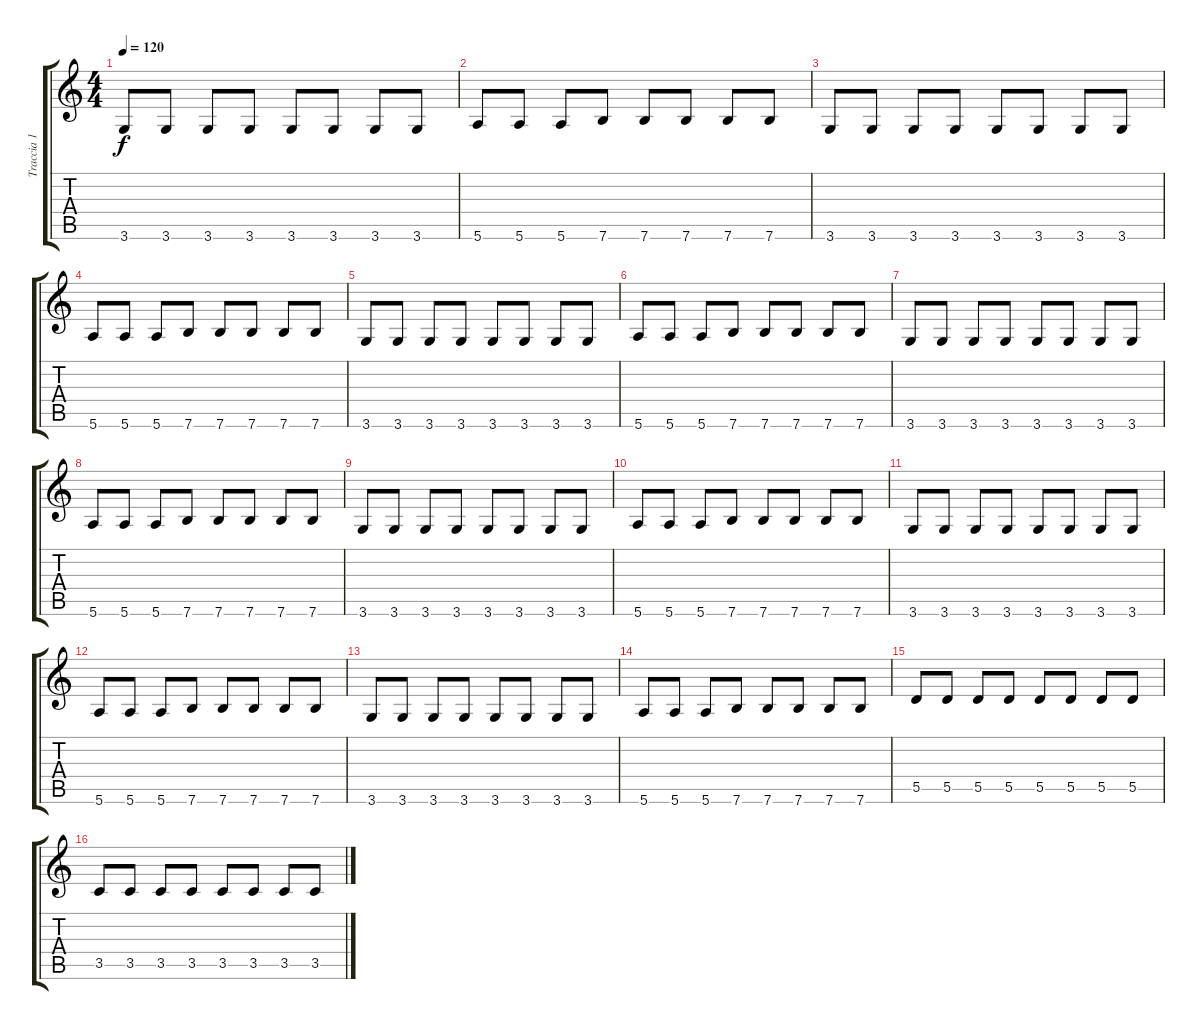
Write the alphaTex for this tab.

\track ("Traccia 1" "Traccia 1") {instrument acousticguitarsteel}
\staff {score tabs}
\tuning (E4 B3 G3 D3 A2 E2) {hide}
\ts (4 4)
\tempo 120
\clef g2
\ks c
3.6.8{dy f} 3.6.8 3.6.8 3.6.8 3.6.8 3.6.8 3.6.8 3.6.8 |
5.6.8 5.6.8 5.6.8 7.6.8 7.6.8 7.6.8 7.6.8 7.6.8 |
3.6.8 3.6.8 3.6.8 3.6.8 3.6.8 3.6.8 3.6.8 3.6.8 |
5.6.8 5.6.8 5.6.8 7.6.8 7.6.8 7.6.8 7.6.8 7.6.8 |
3.6.8 3.6.8 3.6.8 3.6.8 3.6.8 3.6.8 3.6.8 3.6.8 |
5.6.8 5.6.8 5.6.8 7.6.8 7.6.8 7.6.8 7.6.8 7.6.8 |
3.6.8 3.6.8 3.6.8 3.6.8 3.6.8 3.6.8 3.6.8 3.6.8 |
5.6.8 5.6.8 5.6.8 7.6.8 7.6.8 7.6.8 7.6.8 7.6.8 |
3.6.8 3.6.8 3.6.8 3.6.8 3.6.8 3.6.8 3.6.8 3.6.8 |
5.6.8 5.6.8 5.6.8 7.6.8 7.6.8 7.6.8 7.6.8 7.6.8 |
3.6.8 3.6.8 3.6.8 3.6.8 3.6.8 3.6.8 3.6.8 3.6.8 |
5.6.8 5.6.8 5.6.8 7.6.8 7.6.8 7.6.8 7.6.8 7.6.8 |
3.6.8 3.6.8 3.6.8 3.6.8 3.6.8 3.6.8 3.6.8 3.6.8 |
5.6.8 5.6.8 5.6.8 7.6.8 7.6.8 7.6.8 7.6.8 7.6.8 |
5.5.8 5.5.8 5.5.8 5.5.8 5.5.8 5.5.8 5.5.8 5.5.8 |
3.5.8 3.5.8 3.5.8 3.5.8 3.5.8 3.5.8 3.5.8 3.5.8
